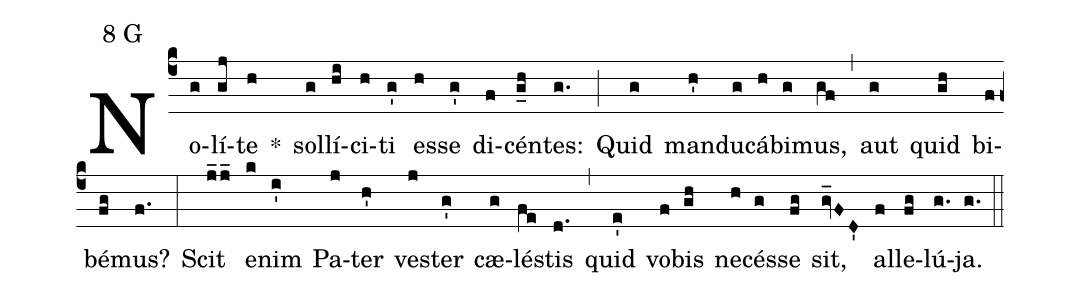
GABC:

mode:8 G;
%%
(c4) No(g)lí(gj)te(h) *() sol(g)lí(hi)ci(h)ti(g') es(h)se(g') di(f)cén(g_h)tes:(g.) (;) Quid(g) man(h')du(g)cá(h)bi(g)mus,(gf) (,) aut(g) quid(gh) bi(f)bé(fg)mus?(f.) (:) Scit(j_2/j_) e(k)nim(i') Pa(j)ter(h') ve(j)ster(g') cæ(g)lé(fe)stis(d.) (,) quid(e') vo(f)bis(gh) ne(h)cés(g)se(fg) sit,(gv_FD') al(f)le(fg)lú(g.)ja.(g.) (::)
